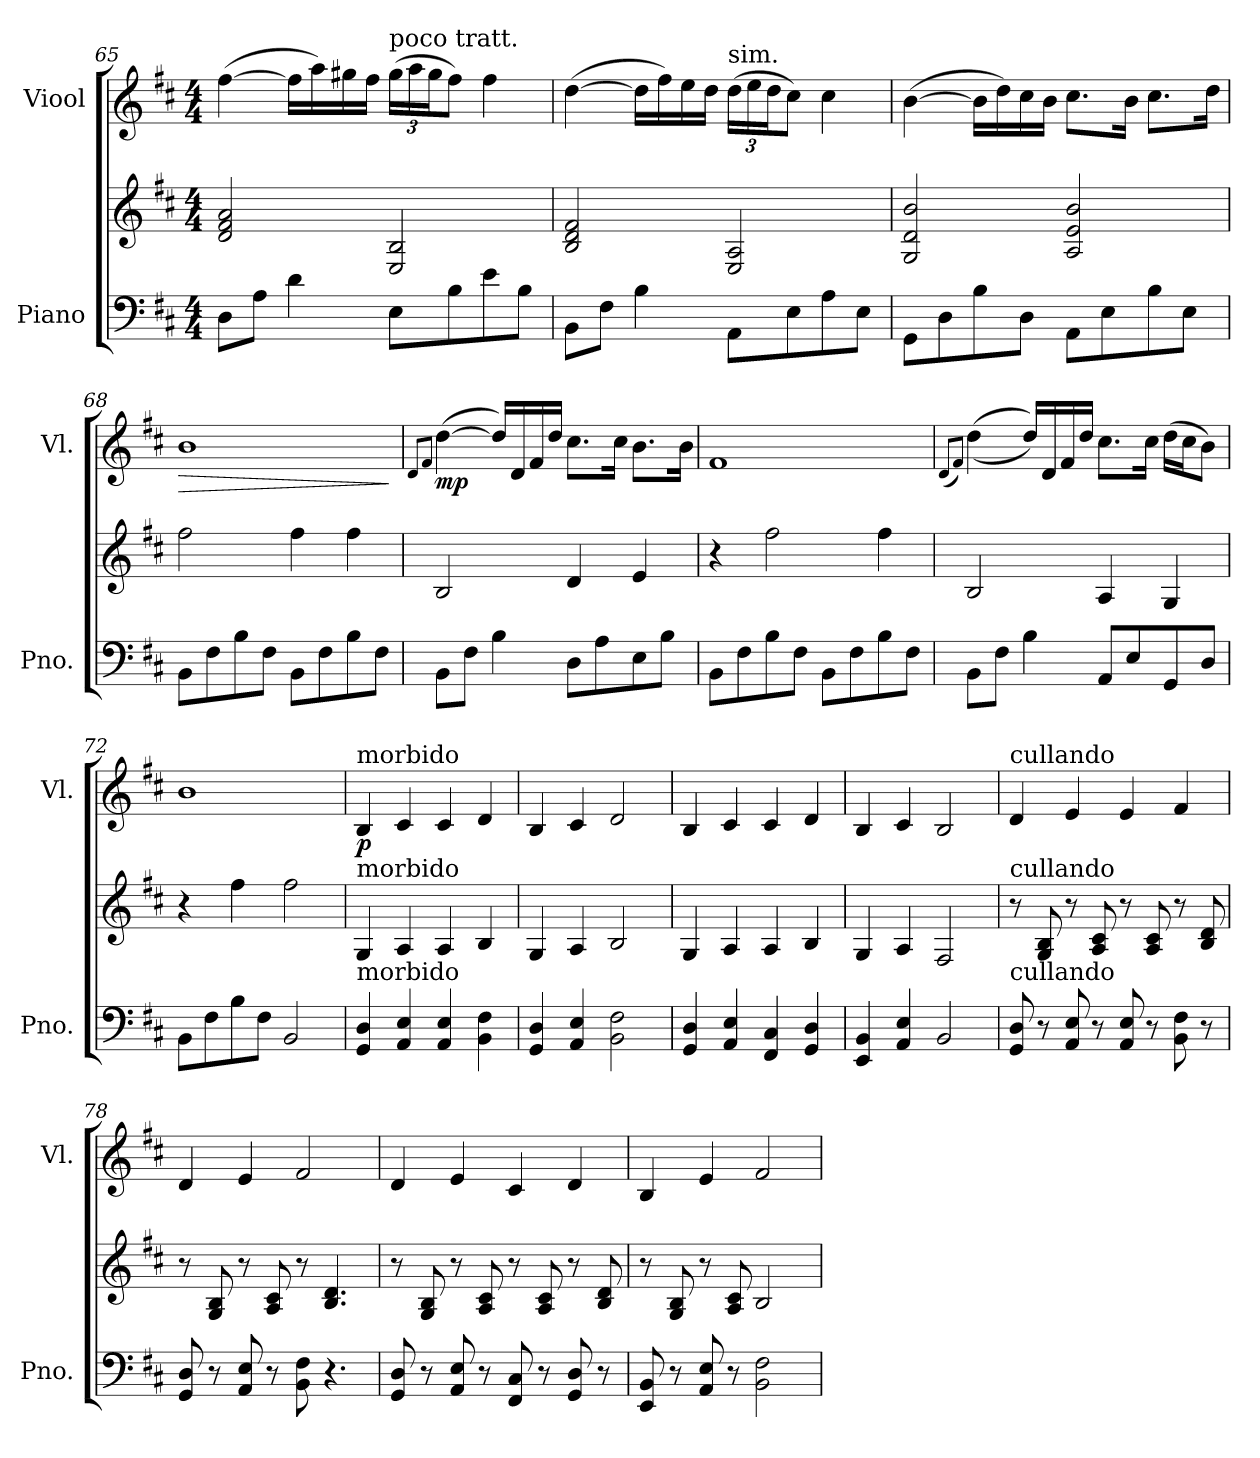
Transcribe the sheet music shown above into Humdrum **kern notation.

**kern	**kern	**kern	**dynam
*part2	*part2	*part1	*part1
*staff3	*staff2	*staff1	*staff1
*I"Piano	*	*I"Viool	*
*I'Pno.	*	*I'Vl.	*
!!LO:LB:g=z
*clefF4	*clefG2	*clefG2	*
*k[f#c#]	*k[f#c#]	*k[f#c#]	*
*M4/4	*M4/4	*M4/4	*
=65	=65	=65	=65
8D\L	2d/ 2f#/ 2a/	(>[4ff#\	.
8A\J	.	.	.
4d\	.	16ff#\LL]	.
.	.	16aa\)	.
.	.	16gg#X\	.
.	.	16ff#\JJ	.
*	*	*Xbrackettup	*
!	!	!LO:TX:a:t=poco tratt.	!
8E\L	2E/ 2B/	(>24gg#\LL	.
.	.	24aa\	.
.	.	24gg#\J	.
8B\	.	8ff#\J)	.
8e\	.	4ff#\	.
8B\J	.	.	.
=66	=66	=66	=66
8BB\L	2B/ 2d/ 2f#/	(>[4dd\	.
8F#\J	.	.	.
4B\	.	16dd\LL]	.
.	.	16ff#\)	.
.	.	16ee\	.
.	.	16dd\JJ	.
!	!	!LO:TX:a:t=sim.	!
8AA\L	2E/ 2A/	(>24dd\LL	.
.	.	24ee\	.
.	.	24dd\J	.
8E\	.	8cc#\J)	.
8A\	.	4cc#\	.
8E\J	.	.	.
=67	=67	=67	=67
8GG\L	2G/ 2d/ 2b/	(>[4b\	.
8D\	.	.	.
8B\	.	16b\LL]	.
.	.	16dd\)	.
8D\J	.	16cc#\	.
.	.	16b\JJ	.
8AA\L	2A/ 2e/ 2b/	8.cc#\L	.
8E\	.	.	.
.	.	16b\Jk	.
8B\	.	8.cc#\L	.
8E\J	.	.	.
.	.	16dd\Jk	.
!!LO:PB:g=z
=68	=68	=68	=68
!	!	!	!LO:HP:b
8BB\L	2ff#\	1b	>
8F#\	.	.	.
8B\	.	.	.
8F#\J	.	.	.
8BB\L	4ff#\	.	.
8F#\	.	.	.
8B\	4ff#\	.	.
8F#\J	.	.	.
.	.	.	]
=69	=69	=69	=69
.	.	8qd/L	.
.	.	8qf#/J	.
!	!	!	!LO:DY:b
8BB\L	2B/	(>[4dd\	mp
8F#\J	.	.	.
4B\	.	16dd/LL])	.
.	.	16d/	.
.	.	16f#/	.
.	.	16dd/JJ	.
8D\L	4d/	8.cc#\L	.
8A\	.	.	.
.	.	16cc#\Jk	.
8E\	4e/	8.b\L	.
8B\J	.	.	.
.	.	16b\Jk	.
=70	=70	=70	=70
8BB\L	4r	1f#	.
8F#\	.	.	.
8B\	2ff#\	.	.
8F#\J	.	.	.
8BB\L	.	.	.
8F#\	.	.	.
8B\	4ff#\	.	.
8F#\J	.	.	.
=71	=71	=71	=71
.	.	(<8qd/L	.
.	.	8qf#/J)	.
8BB\L	2B/	(>(>4dd\	.
8F#\J	.	.	.
4B\	.	16dd/LL))	.
.	.	16d/	.
.	.	16f#/	.
.	.	16dd/JJ	.
8AA/L	4A/	8.cc#\L	.
8E/	.	.	.
.	.	16cc#\Jk	.
8GG/	4G/	(>16dd\LL	.
.	.	16cc#\J	.
8D/J	.	8b\J)	.
!!LO:LB:g=z
=72	=72	=72	=72
8BB\L	4r	1b	.
8F#\	.	.	.
8B\	4ff#\	.	.
8F#\J	.	.	.
2BB/	2ff#\	.	.
=73	=73	=73	=73
!	!	!LO:TX:a:t=morbido	!
!	!LO:TX:a:t=morbido	!	!
!LO:TX:a:t=morbido	!	!	!
!	!	!	!LO:DY:b
4GG/ 4D/	4G/	4B/	p
4AA/ 4E/	4A/	4c#/	.
4AA/ 4E/	4A/	4c#/	.
4BB\ 4F#\	4B/	4d/	.
=74	=74	=74	=74
4GG/ 4D/	4G/	4B/	.
4AA/ 4E/	4A/	4c#/	.
2BB\ 2F#\	2B/	2d/	.
=75	=75	=75	=75
4GG/ 4D/	4G/	4B/	.
4AA/ 4E/	4A/	4c#/	.
4FF#/ 4C#/	4A/	4c#/	.
4GG/ 4D/	4B/	4d/	.
=76	=76	=76	=76
4EE/ 4BB/	4G/	4B/	.
4AA/ 4E/	4A/	4c#/	.
2BB/	2F#/	2B/	.
=77	=77	=77	=77
!	!	!LO:TX:a:t=cullando	!
!	!LO:TX:a:t=cullando	!	!
!LO:TX:a:t=cullando	!	!	!
8GG/ 8D/	8r	4d/	.
8r	8G/ 8B/	.	.
8AA/ 8E/	8r	4e/	.
8r	8A/ 8c#/	.	.
8AA/ 8E/	8r	4e/	.
8r	8A/ 8c#/	.	.
8BB\ 8F#\	8r	4f#/	.
8r	8B/ 8d/	.	.
!!LO:LB:g=z
=78	=78	=78	=78
8GG/ 8D/	8r	4d/	.
8r	8G/ 8B/	.	.
8AA/ 8E/	8r	4e/	.
8r	8A/ 8c#/	.	.
8BB\ 8F#\	8r	2f#/	.
4.r	4.B/ 4.d/	.	.
=79	=79	=79	=79
8GG/ 8D/	8r	4d/	.
8r	8G/ 8B/	.	.
8AA/ 8E/	8r	4e/	.
8r	8A/ 8c#/	.	.
8FF#/ 8C#/	8r	4c#/	.
8r	8A/ 8c#/	.	.
8GG/ 8D/	8r	4d/	.
8r	8B/ 8d/	.	.
=80	=80	=80	=80
8EE/ 8BB/	8r	4B/	.
8r	8G/ 8B/	.	.
8AA/ 8E/	8r	4e/	.
8r	8A/ 8c#/	.	.
2BB\ 2F#\	2B/	2f#/	.
=	=	=	=
*-	*-	*-	*-
